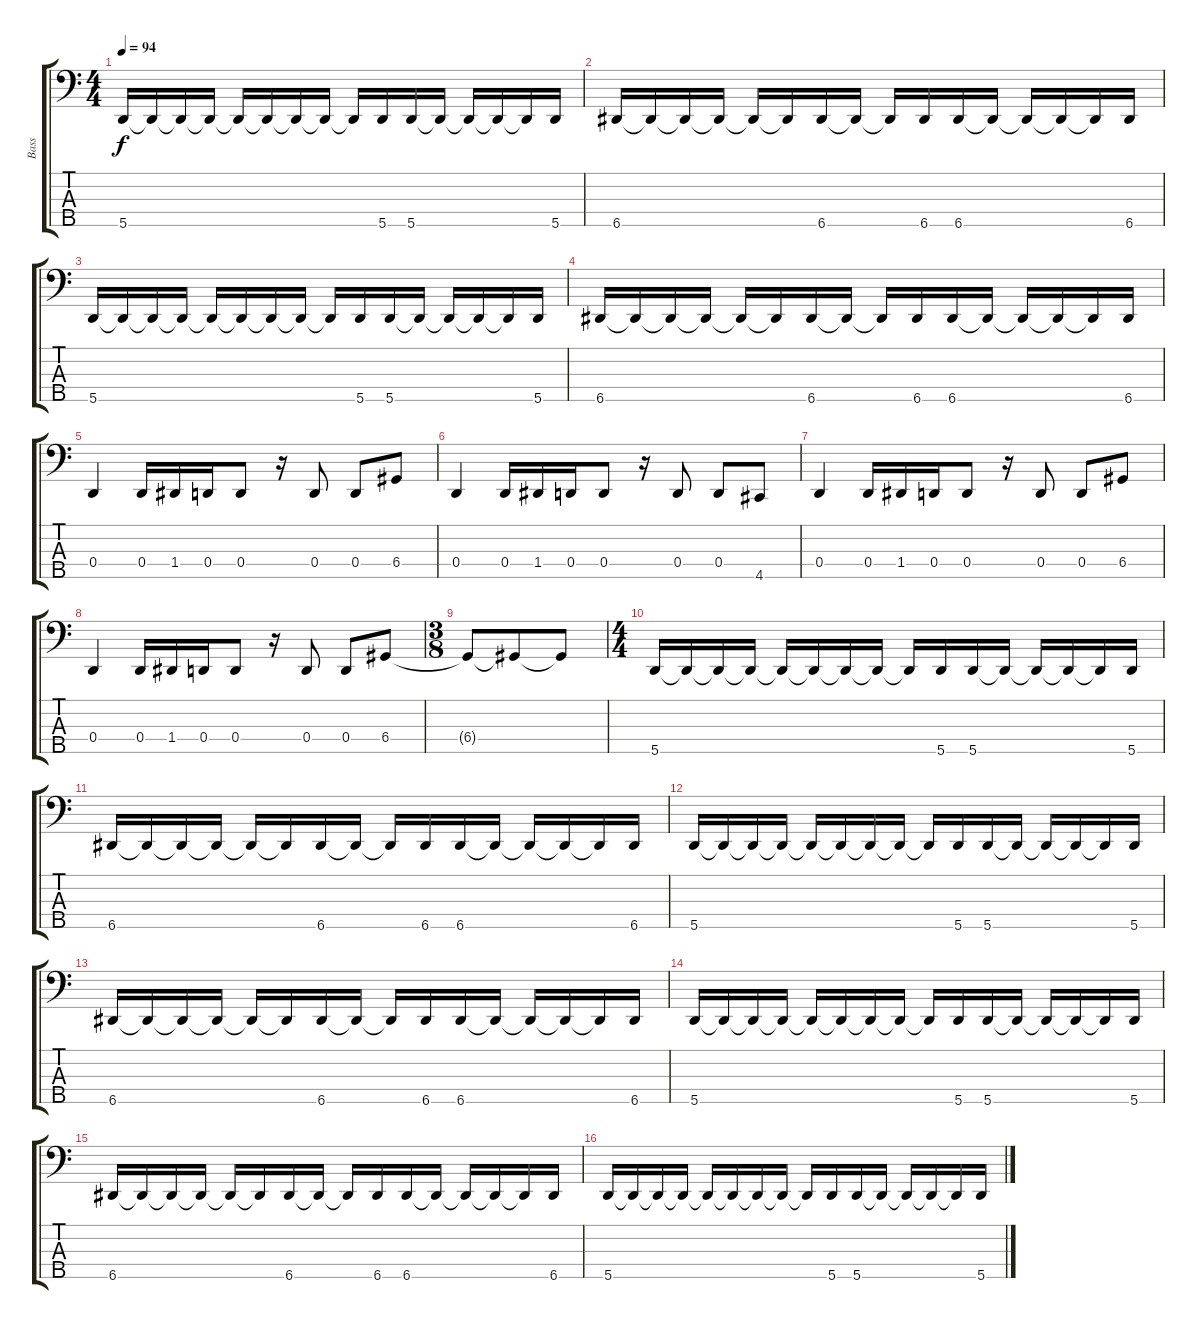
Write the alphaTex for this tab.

\track ("Bass" "Bass") {instrument slapbass1}
\staff {score tabs}
\tuning (F2 C2 G1 D1 A0) {hide}
\ts (4 4)
\tempo 94
\clef f4
\ks c
5.5.16{dy f} 5.5{t}.16 5.5{t}.16 5.5{t}.16 5.5{t}.16 5.5{t}.16 5.5{t}.16 5.5{t}.16 5.5{t}.16 5.5.16 5.5.16 5.5{t}.16 5.5{t}.16 5.5{t}.16 5.5{t}.16 5.5.16 |
6.5.16 6.5{t}.16 6.5{t}.16 6.5{t}.16 6.5{t}.16 6.5{t}.16 6.5.16 6.5{t}.16 6.5{t}.16 6.5.16 6.5.16 6.5{t}.16 6.5{t}.16 6.5{t}.16 6.5{t}.16 6.5.16 |
5.5.16 5.5{t}.16 5.5{t}.16 5.5{t}.16 5.5{t}.16 5.5{t}.16 5.5{t}.16 5.5{t}.16 5.5{t}.16 5.5.16 5.5.16 5.5{t}.16 5.5{t}.16 5.5{t}.16 5.5{t}.16 5.5.16 |
6.5.16 6.5{t}.16 6.5{t}.16 6.5{t}.16 6.5{t}.16 6.5{t}.16 6.5.16 6.5{t}.16 6.5{t}.16 6.5.16 6.5.16 6.5{t}.16 6.5{t}.16 6.5{t}.16 6.5{t}.16 6.5.16 |
0.4.4 0.4.16 1.4.16 0.4.16 0.4.8 r.16 0.4.8 0.4.8 6.4.8 |
0.4.4 0.4.16 1.4.16 0.4.16 0.4.8 r.16 0.4.8 0.4.8 4.5.8 |
0.4.4 0.4.16 1.4.16 0.4.16 0.4.8 r.16 0.4.8 0.4.8 6.4.8 |
0.4.4 0.4.16 1.4.16 0.4.16 0.4.8 r.16 0.4.8 0.4.8 6.4.8 |
\ts (3 8)
6.4{t}.8 6.4{t}.8 6.4{t}.8 |
\ts (4 4)
5.5.16 5.5{t}.16 5.5{t}.16 5.5{t}.16 5.5{t}.16 5.5{t}.16 5.5{t}.16 5.5{t}.16 5.5{t}.16 5.5.16 5.5.16 5.5{t}.16 5.5{t}.16 5.5{t}.16 5.5{t}.16 5.5.16 |
6.5.16 6.5{t}.16 6.5{t}.16 6.5{t}.16 6.5{t}.16 6.5{t}.16 6.5.16 6.5{t}.16 6.5{t}.16 6.5.16 6.5.16 6.5{t}.16 6.5{t}.16 6.5{t}.16 6.5{t}.16 6.5.16 |
5.5.16 5.5{t}.16 5.5{t}.16 5.5{t}.16 5.5{t}.16 5.5{t}.16 5.5{t}.16 5.5{t}.16 5.5{t}.16 5.5.16 5.5.16 5.5{t}.16 5.5{t}.16 5.5{t}.16 5.5{t}.16 5.5.16 |
6.5.16 6.5{t}.16 6.5{t}.16 6.5{t}.16 6.5{t}.16 6.5{t}.16 6.5.16 6.5{t}.16 6.5{t}.16 6.5.16 6.5.16 6.5{t}.16 6.5{t}.16 6.5{t}.16 6.5{t}.16 6.5.16 |
5.5.16 5.5{t}.16 5.5{t}.16 5.5{t}.16 5.5{t}.16 5.5{t}.16 5.5{t}.16 5.5{t}.16 5.5{t}.16 5.5.16 5.5.16 5.5{t}.16 5.5{t}.16 5.5{t}.16 5.5{t}.16 5.5.16 |
6.5.16 6.5{t}.16 6.5{t}.16 6.5{t}.16 6.5{t}.16 6.5{t}.16 6.5.16 6.5{t}.16 6.5{t}.16 6.5.16 6.5.16 6.5{t}.16 6.5{t}.16 6.5{t}.16 6.5{t}.16 6.5.16 |
5.5.16 5.5{t}.16 5.5{t}.16 5.5{t}.16 5.5{t}.16 5.5{t}.16 5.5{t}.16 5.5{t}.16 5.5{t}.16 5.5.16 5.5.16 5.5{t}.16 5.5{t}.16 5.5{t}.16 5.5{t}.16 5.5.16
